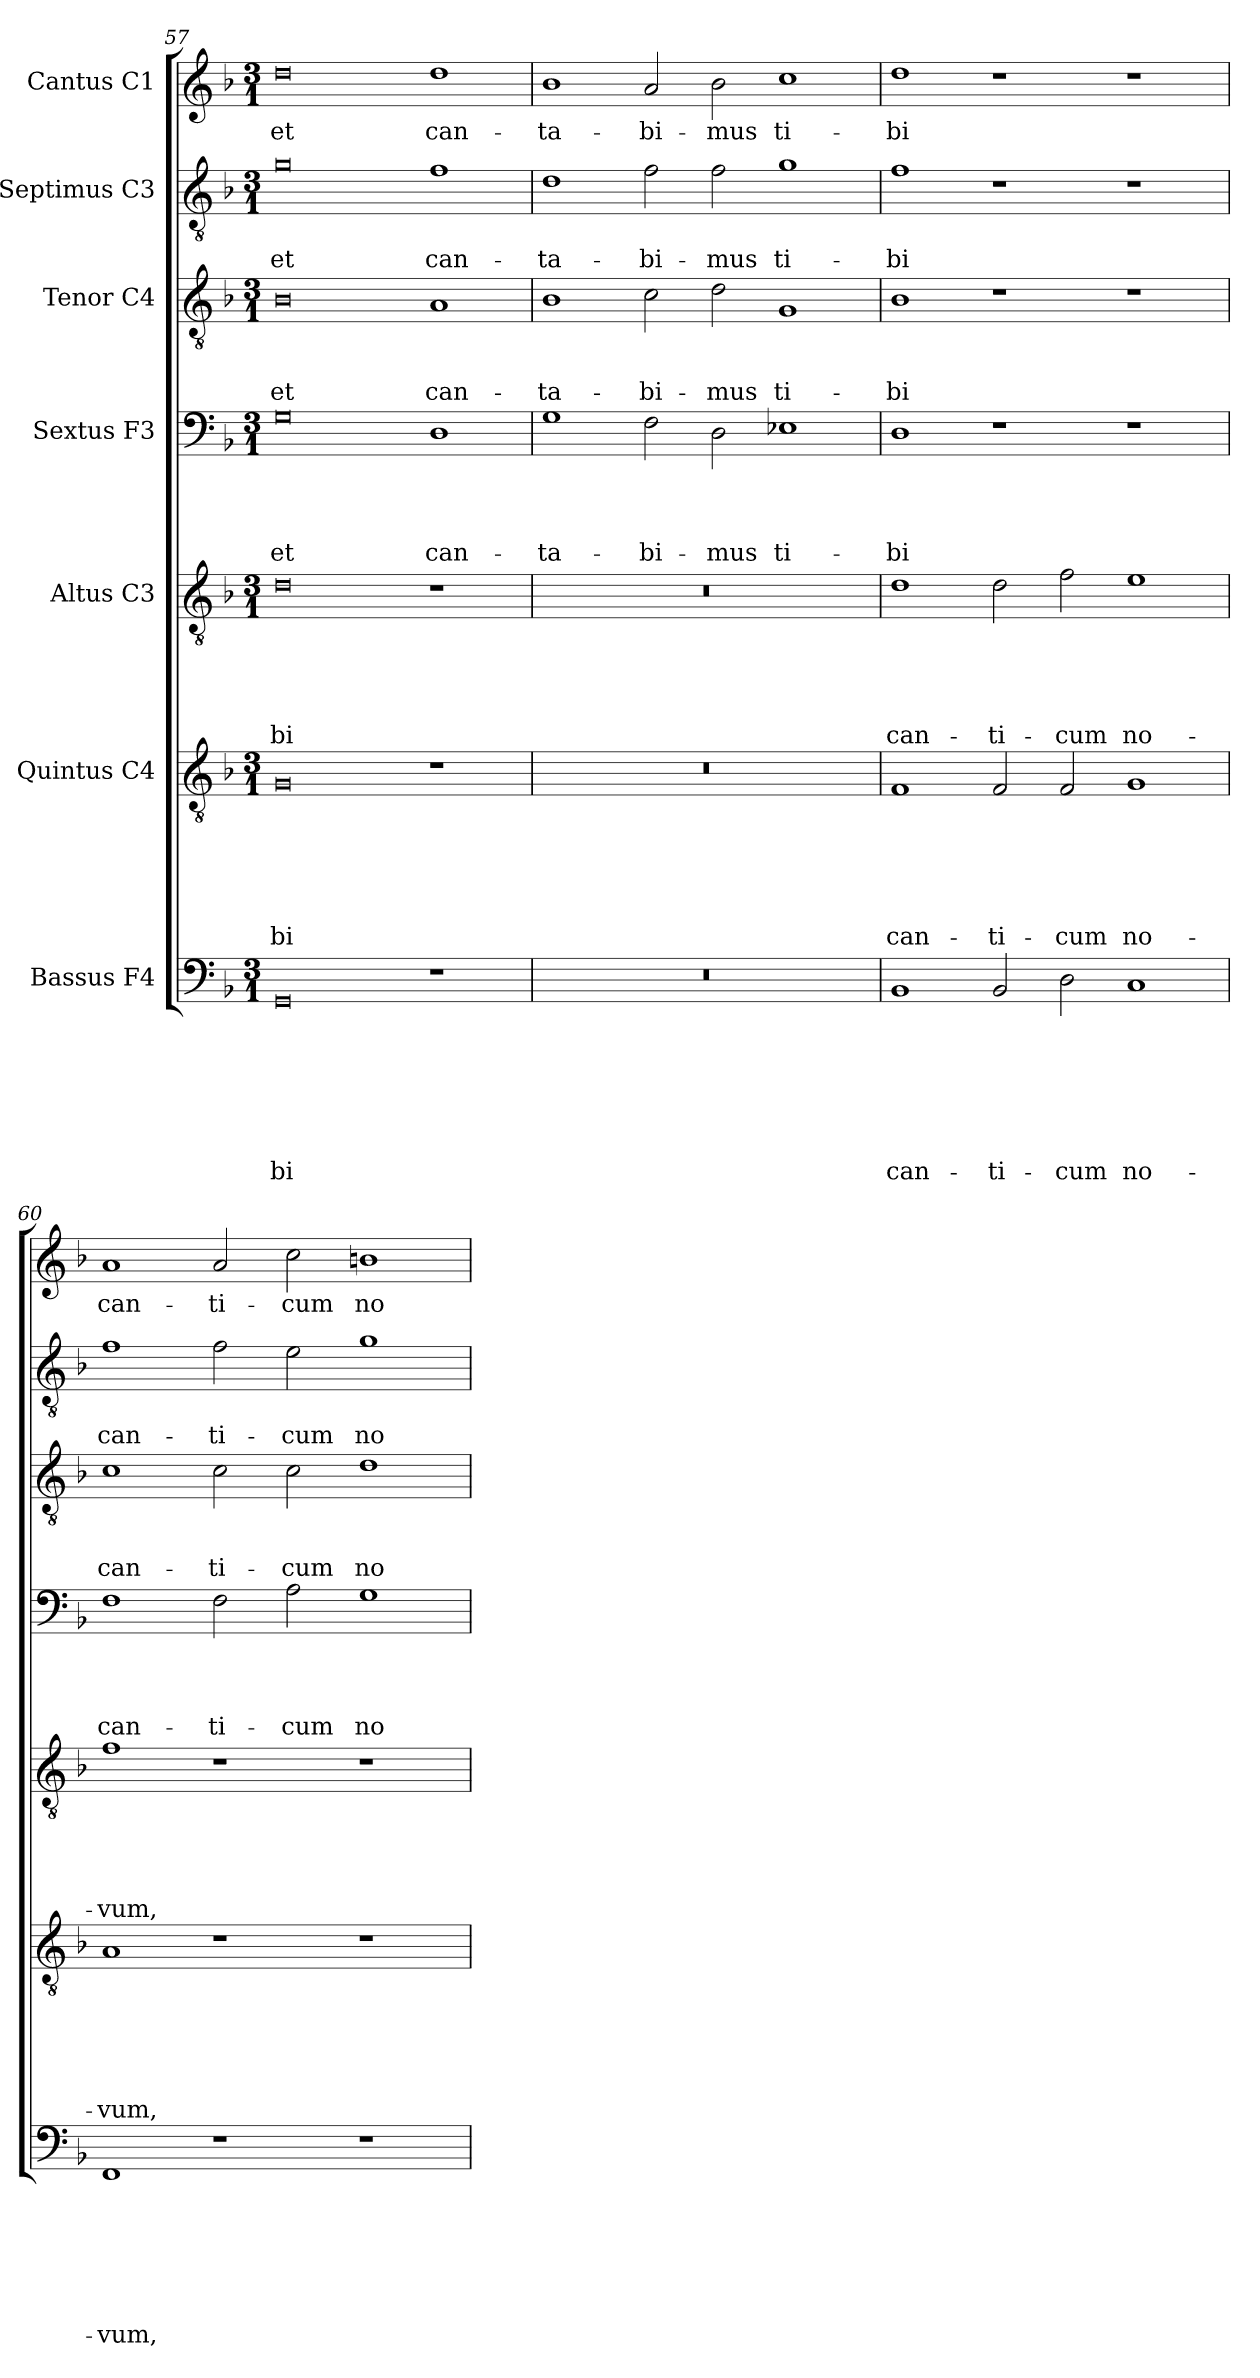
**kern	**text	**text	**text	**text	**text	**text	**text	**kern	**text	**text	**text	**text	**text	**text	**kern	**text	**text	**text	**text	**text	**kern	**text	**text	**text	**text	**kern	**text	**text	**text	**kern	**text	**text	**kern	**text
*part7	*part7	*part7	*part7	*part7	*part7	*part7	*part7	*part6	*part6	*part6	*part6	*part6	*part6	*part6	*part5	*part5	*part5	*part5	*part5	*part5	*part4	*part4	*part4	*part4	*part4	*part3	*part3	*part3	*part3	*part2	*part2	*part2	*part1	*part1
*staff7	*staff7	*staff7	*staff7	*staff7	*staff7	*staff7	*staff7	*staff6	*staff6	*staff6	*staff6	*staff6	*staff6	*staff6	*staff5	*staff5	*staff5	*staff5	*staff5	*staff5	*staff4	*staff4	*staff4	*staff4	*staff4	*staff3	*staff3	*staff3	*staff3	*staff2	*staff2	*staff2	*staff1	*staff1
*I"Bassus F4	*	*	*	*	*	*	*	*I"Quintus C4	*	*	*	*	*	*	*I"Altus C3	*	*	*	*	*	*I"Sextus F3	*	*	*	*	*I"Tenor C4	*	*	*	*I"Septimus C3	*	*	*I"Cantus C1	*
*clefF4	*	*	*	*	*	*	*	*clefGv2	*	*	*	*	*	*	*clefGv2	*	*	*	*	*	*clefF4	*	*	*	*	*clefGv2	*	*	*	*clefGv2	*	*	*clefG2	*
*k[b-]	*	*	*	*	*	*	*	*k[b-]	*	*	*	*	*	*	*k[b-]	*	*	*	*	*	*k[b-]	*	*	*	*	*k[b-]	*	*	*	*k[b-]	*	*	*k[b-]	*
*F:	*	*	*	*	*	*	*	*F:	*	*	*	*	*	*	*F:	*	*	*	*	*	*F:	*	*	*	*	*F:	*	*	*	*F:	*	*	*F:	*
*M3/1	*	*	*	*	*	*	*	*M3/1	*	*	*	*	*	*	*M3/1	*	*	*	*	*	*M3/1	*	*	*	*	*M3/1	*	*	*	*M3/1	*	*	*M3/1	*
=57	=57	=57	=57	=57	=57	=57	=57	=57	=57	=57	=57	=57	=57	=57	=57	=57	=57	=57	=57	=57	=57	=57	=57	=57	=57	=57	=57	=57	=57	=57	=57	=57	=57	=57
!	!	!	!	!	!	!	!LO:LY:b	!	!	!	!	!	!	!LO:LY:b	!	!	!	!	!	!LO:LY:b	!	!	!	!	!LO:LY:b	!	!	!	!LO:LY:b	!	!	!LO:LY:b	!	!LO:LY:b
0GG	.	.	.	.	.	.	-bi	0G	.	.	.	.	.	-bi	0d	.	.	.	.	-bi	0G	.	.	.	et	0B-	.	.	et	0g	.	et	0dd	et
!	!	!	!	!	!	!	!	!	!	!	!	!	!	!	!	!	!	!	!	!	!	!	!	!	!LO:LY:b	!	!	!	!LO:LY:b	!	!	!LO:LY:b	!	!LO:LY:b
1r	.	.	.	.	.	.	.	1r	.	.	.	.	.	.	1r	.	.	.	.	.	1D	.	.	.	can-	1A	.	.	can-	1f	.	can-	1dd	can-
=58	=58	=58	=58	=58	=58	=58	=58	=58	=58	=58	=58	=58	=58	=58	=58	=58	=58	=58	=58	=58	=58	=58	=58	=58	=58	=58	=58	=58	=58	=58	=58	=58	=58	=58
!	!	!	!	!	!	!	!	!	!	!	!	!	!	!	!	!	!	!	!	!	!	!	!	!	!LO:LY:b	!	!	!	!LO:LY:b	!	!	!LO:LY:b	!	!LO:LY:b
0.r	.	.	.	.	.	.	.	0.r	.	.	.	.	.	.	0.r	.	.	.	.	.	1G	.	.	.	-ta-	1B-	.	.	-ta-	1d	.	-ta-	1b-	-ta-
!	!	!	!	!	!	!	!	!	!	!	!	!	!	!	!	!	!	!	!	!	!	!	!	!	!LO:LY:b	!	!	!	!LO:LY:b	!	!	!LO:LY:b	!	!LO:LY:b
.	.	.	.	.	.	.	.	.	.	.	.	.	.	.	.	.	.	.	.	.	2F\	.	.	.	-bi-	2c\	.	.	-bi-	2f\	.	-bi-	2a/	-bi-
!	!	!	!	!	!	!	!	!	!	!	!	!	!	!	!	!	!	!	!	!	!	!	!	!	!LO:LY:b	!	!	!	!LO:LY:b	!	!	!LO:LY:b	!	!LO:LY:b
.	.	.	.	.	.	.	.	.	.	.	.	.	.	.	.	.	.	.	.	.	2D\	.	.	.	-mus	2d\	.	.	-mus	2f\	.	-mus	2b-\	-mus
!	!	!	!	!	!	!	!	!	!	!	!	!	!	!	!	!	!	!	!	!	!	!	!	!	!LO:LY:b	!	!	!	!LO:LY:b	!	!	!LO:LY:b	!	!LO:LY:b
.	.	.	.	.	.	.	.	.	.	.	.	.	.	.	.	.	.	.	.	.	1E-X	.	.	.	ti-	1G	.	.	ti-	1g	.	ti-	1cc	ti-
=59	=59	=59	=59	=59	=59	=59	=59	=59	=59	=59	=59	=59	=59	=59	=59	=59	=59	=59	=59	=59	=59	=59	=59	=59	=59	=59	=59	=59	=59	=59	=59	=59	=59	=59
!	!	!	!	!	!	!	!LO:LY:b	!	!	!	!	!	!	!LO:LY:b	!	!	!	!	!	!LO:LY:b	!	!	!	!	!LO:LY:b	!	!	!	!LO:LY:b	!	!	!LO:LY:b	!	!LO:LY:b
1BB-	.	.	.	.	.	.	can-	1F	.	.	.	.	.	can-	1d	.	.	.	.	can-	1D	.	.	.	-bi	1B-	.	.	-bi	1f	.	-bi	1dd	-bi
!	!	!	!	!	!	!	!LO:LY:b	!	!	!	!	!	!	!LO:LY:b	!	!	!	!	!	!LO:LY:b	!	!	!	!	!	!	!	!	!	!	!	!	!	!
2BB-/	.	.	.	.	.	.	-ti-	2F/	.	.	.	.	.	-ti-	2d\	.	.	.	.	-ti-	1r	.	.	.	.	1r	.	.	.	1r	.	.	1r	.
!	!	!	!	!	!	!	!LO:LY:b	!	!	!	!	!	!	!LO:LY:b	!	!	!	!	!	!LO:LY:b	!	!	!	!	!	!	!	!	!	!	!	!	!	!
2D\	.	.	.	.	.	.	-cum	2F/	.	.	.	.	.	-cum	2f\	.	.	.	.	-cum	.	.	.	.	.	.	.	.	.	.	.	.	.	.
!	!	!	!	!	!	!	!LO:LY:b	!	!	!	!	!	!	!LO:LY:b	!	!	!	!	!	!LO:LY:b	!	!	!	!	!	!	!	!	!	!	!	!	!	!
1C	.	.	.	.	.	.	no-	1G	.	.	.	.	.	no-	1e	.	.	.	.	no-	1r	.	.	.	.	1r	.	.	.	1r	.	.	1r	.
!!LO:PB:g=z
=60	=60	=60	=60	=60	=60	=60	=60	=60	=60	=60	=60	=60	=60	=60	=60	=60	=60	=60	=60	=60	=60	=60	=60	=60	=60	=60	=60	=60	=60	=60	=60	=60	=60	=60
!	!	!	!	!	!	!	!LO:LY:b	!	!	!	!	!	!	!LO:LY:b	!	!	!	!	!	!LO:LY:b	!	!	!	!	!LO:LY:b	!	!	!	!LO:LY:b	!	!	!LO:LY:b	!	!LO:LY:b
1FF	.	.	.	.	.	.	-vum,	1A	.	.	.	.	.	-vum,	1f	.	.	.	.	-vum,	1F	.	.	.	can-	1c	.	.	can-	1f	.	can-	1a	can-
!	!	!	!	!	!	!	!	!	!	!	!	!	!	!	!	!	!	!	!	!	!	!	!	!	!LO:LY:b	!	!	!	!LO:LY:b	!	!	!LO:LY:b	!	!LO:LY:b
1r	.	.	.	.	.	.	.	1r	.	.	.	.	.	.	1r	.	.	.	.	.	2F\	.	.	.	-ti-	2c\	.	.	-ti-	2f\	.	-ti-	2a/	-ti-
!	!	!	!	!	!	!	!	!	!	!	!	!	!	!	!	!	!	!	!	!	!	!	!	!	!LO:LY:b	!	!	!	!LO:LY:b	!	!	!LO:LY:b	!	!LO:LY:b
.	.	.	.	.	.	.	.	.	.	.	.	.	.	.	.	.	.	.	.	.	2A\	.	.	.	-cum	2c\	.	.	-cum	2e\	.	-cum	2cc\	-cum
!	!	!	!	!	!	!	!	!	!	!	!	!	!	!	!	!	!	!	!	!	!	!	!	!	!LO:LY:b	!	!	!	!LO:LY:b	!	!	!LO:LY:b	!	!LO:LY:b
1r	.	.	.	.	.	.	.	1r	.	.	.	.	.	.	1r	.	.	.	.	.	1G	.	.	.	no-	1d	.	.	no-	1g	.	no-	1bn	no-
=	=	=	=	=	=	=	=	=	=	=	=	=	=	=	=	=	=	=	=	=	=	=	=	=	=	=	=	=	=	=	=	=	=	=
*-	*-	*-	*-	*-	*-	*-	*-	*-	*-	*-	*-	*-	*-	*-	*-	*-	*-	*-	*-	*-	*-	*-	*-	*-	*-	*-	*-	*-	*-	*-	*-	*-	*-	*-
